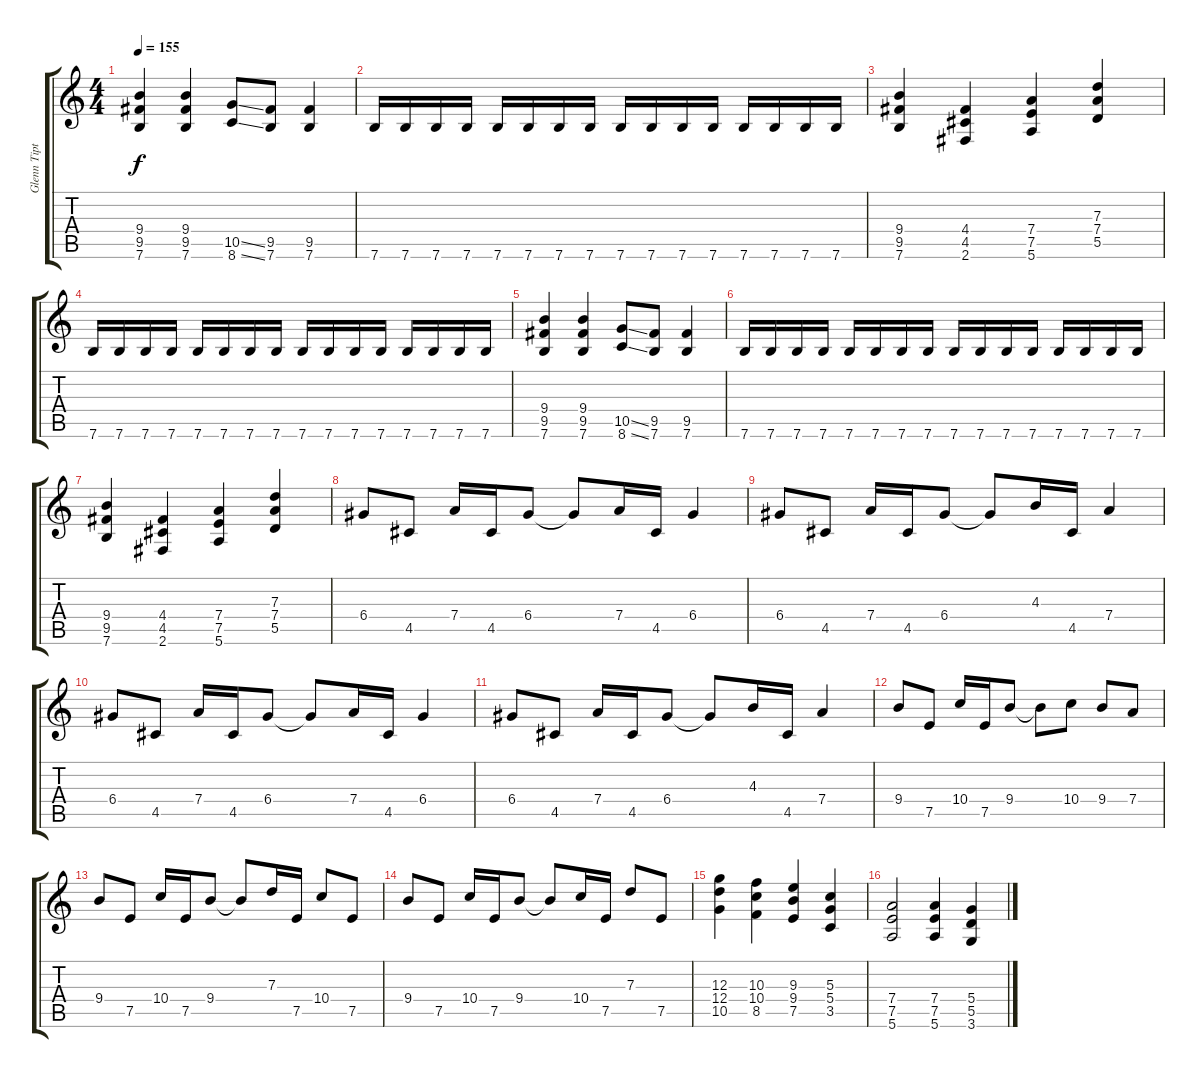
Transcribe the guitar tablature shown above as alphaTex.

\track ("Glenn Tipton" "Glenn Tipt") {instrument distortionguitar}
\staff {score tabs}
\tuning (E4 B3 G3 D3 A2 E2) {hide}
\ts (4 4)
\tempo 155
\clef g2
\ks c
(9.4 9.5 7.6).4{dy f} (9.4 9.5 7.6).4 (10.5{ss} 8.6{ss}).8 (9.5 7.6).8 (9.5 7.6).4 |
7.6.16 7.6.16 7.6.16 7.6.16 7.6.16 7.6.16 7.6.16 7.6.16 7.6.16 7.6.16 7.6.16 7.6.16 7.6.16 7.6.16 7.6.16 7.6.16 |
(9.4 9.5 7.6).4 (4.4 4.5 2.6).4 (7.4 7.5 5.6).4 (7.3 7.4 5.5).4 |
7.6.16 7.6.16 7.6.16 7.6.16 7.6.16 7.6.16 7.6.16 7.6.16 7.6.16 7.6.16 7.6.16 7.6.16 7.6.16 7.6.16 7.6.16 7.6.16 |
(9.4 9.5 7.6).4 (9.4 9.5 7.6).4 (10.5{ss} 8.6{ss}).8 (9.5 7.6).8 (9.5 7.6).4 |
7.6.16 7.6.16 7.6.16 7.6.16 7.6.16 7.6.16 7.6.16 7.6.16 7.6.16 7.6.16 7.6.16 7.6.16 7.6.16 7.6.16 7.6.16 7.6.16 |
(9.4 9.5 7.6).4 (4.4 4.5 2.6).4 (7.4 7.5 5.6).4 (7.3 7.4 5.5).4 |
6.4.8 4.5.8 7.4.16 4.5.16 6.4.8 6.4{t}.8 7.4.16 4.5.16 6.4.4 |
6.4.8 4.5.8 7.4.16 4.5.16 6.4.8 6.4{t}.8 4.3.16 4.5.16 7.4.4 |
6.4.8 4.5.8 7.4.16 4.5.16 6.4.8 6.4{t}.8 7.4.16 4.5.16 6.4.4 |
6.4.8 4.5.8 7.4.16 4.5.16 6.4.8 6.4{t}.8 4.3.16 4.5.16 7.4.4 |
9.4.8 7.5.8 10.4.16 7.5.16 9.4.8 9.4{t}.8 10.4.8 9.4.8 7.4.8 |
9.4.8 7.5.8 10.4.16 7.5.16 9.4.8 9.4{t}.8 7.3.16 7.5.16 10.4.8 7.5.8 |
9.4.8 7.5.8 10.4.16 7.5.16 9.4.8 9.4{t}.8 10.4.16 7.5.16 7.3.8 7.5.8 |
(12.3 12.4 10.5).4 (10.3 10.4 8.5).4 (9.3 9.4 7.5).4 (5.3 5.4 3.5).4 |
(7.4 7.5 5.6).2 (7.4 7.5 5.6).4 (5.4 5.5 3.6).4
